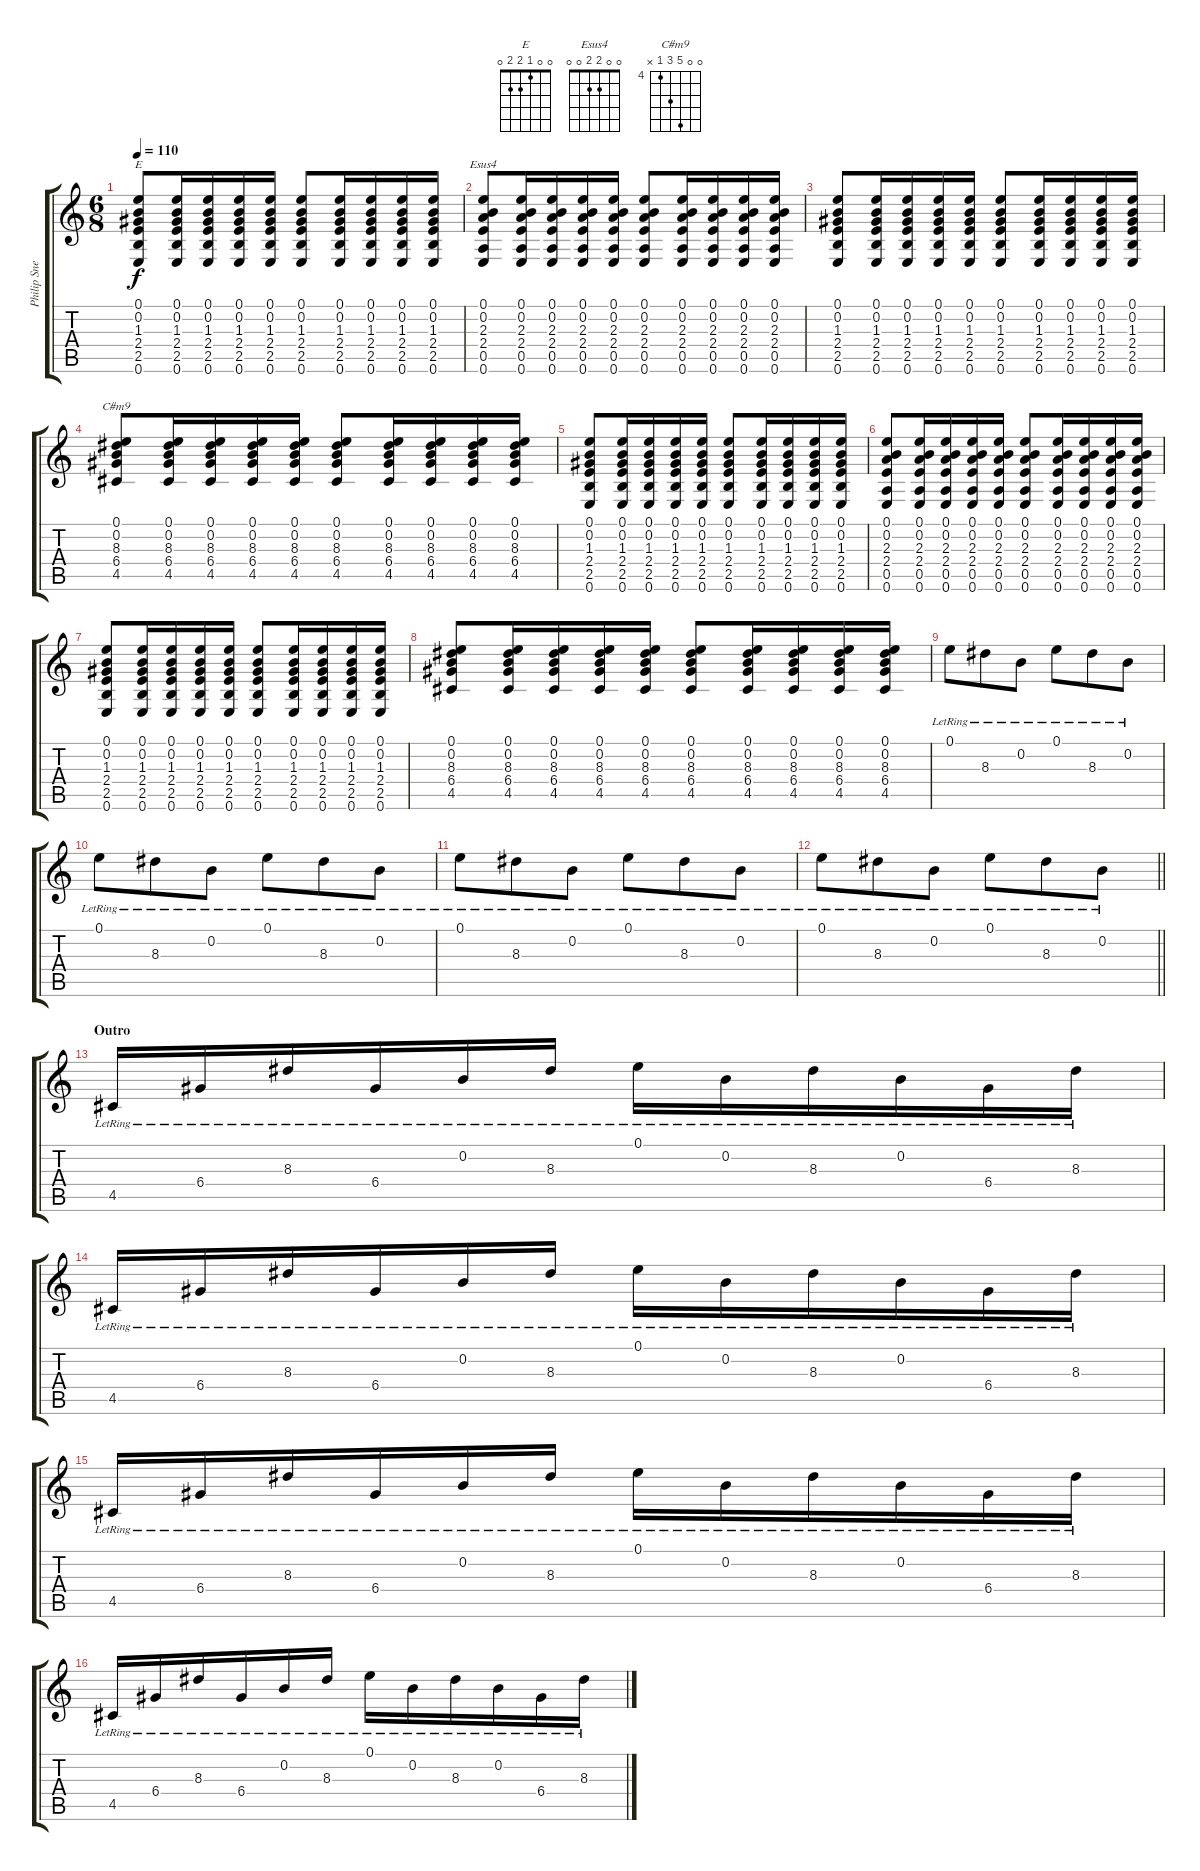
\track ("Philip Sneed | Gtr. 1" "Philip Sne") {instrument acousticguitarnylon}
\staff {score tabs}
\tuning (E4 B3 G3 D3 A2 E2) {hide}
\chord ("E" 0 0 1 2 2 0)
\chord ("Esus4" 0 0 2 2 0 0)
\chord ("C#m9" 0 0 8 6 4 x) {firstfret 4}
\ts (6 8)
\tempo 110
\clef g2
\ks c
(0.1 0.2 1.3 2.4 2.5 0.6).8{ch "E" dy f} (0.1 0.2 1.3 2.4 2.5 0.6).16 (0.1 0.2 1.3 2.4 2.5 0.6).16 (0.1 0.2 1.3 2.4 2.5 0.6).16 (0.1 0.2 1.3 2.4 2.5 0.6).16 (0.1 0.2 1.3 2.4 2.5 0.6).8 (0.1 0.2 1.3 2.4 2.5 0.6).16 (0.1 0.2 1.3 2.4 2.5 0.6).16 (0.1 0.2 1.3 2.4 2.5 0.6).16 (0.1 0.2 1.3 2.4 2.5 0.6).16 |
(0.1 0.2 2.3 2.4 0.5 0.6).8{ch "Esus4"} (0.1 0.2 2.3 2.4 0.5 0.6).16 (0.1 0.2 2.3 2.4 0.5 0.6).16 (0.1 0.2 2.3 2.4 0.5 0.6).16 (0.1 0.2 2.3 2.4 0.5 0.6).16 (0.1 0.2 2.3 2.4 0.5 0.6).8 (0.1 0.2 2.3 2.4 0.5 0.6).16 (0.1 0.2 2.3 2.4 0.5 0.6).16 (0.1 0.2 2.3 2.4 0.5 0.6).16 (0.1 0.2 2.3 2.4 0.5 0.6).16 |
(0.1 0.2 1.3 2.4 2.5 0.6).8 (0.1 0.2 1.3 2.4 2.5 0.6).16 (0.1 0.2 1.3 2.4 2.5 0.6).16 (0.1 0.2 1.3 2.4 2.5 0.6).16 (0.1 0.2 1.3 2.4 2.5 0.6).16 (0.1 0.2 1.3 2.4 2.5 0.6).8 (0.1 0.2 1.3 2.4 2.5 0.6).16 (0.1 0.2 1.3 2.4 2.5 0.6).16 (0.1 0.2 1.3 2.4 2.5 0.6).16 (0.1 0.2 1.3 2.4 2.5 0.6).16 |
(0.1 0.2 8.3 6.4 4.5).8{ch "C#m9"} (0.1 0.2 8.3 6.4 4.5).16 (0.1 0.2 8.3 6.4 4.5).16 (0.1 0.2 8.3 6.4 4.5).16 (0.1 0.2 8.3 6.4 4.5).16 (0.1 0.2 8.3 6.4 4.5).8 (0.1 0.2 8.3 6.4 4.5).16 (0.1 0.2 8.3 6.4 4.5).16 (0.1 0.2 8.3 6.4 4.5).16 (0.1 0.2 8.3 6.4 4.5).16 |
(0.1 0.2 1.3 2.4 2.5 0.6).8 (0.1 0.2 1.3 2.4 2.5 0.6).16 (0.1 0.2 1.3 2.4 2.5 0.6).16 (0.1 0.2 1.3 2.4 2.5 0.6).16 (0.1 0.2 1.3 2.4 2.5 0.6).16 (0.1 0.2 1.3 2.4 2.5 0.6).8 (0.1 0.2 1.3 2.4 2.5 0.6).16 (0.1 0.2 1.3 2.4 2.5 0.6).16 (0.1 0.2 1.3 2.4 2.5 0.6).16 (0.1 0.2 1.3 2.4 2.5 0.6).16 |
(0.1 0.2 2.3 2.4 0.5 0.6).8 (0.1 0.2 2.3 2.4 0.5 0.6).16 (0.1 0.2 2.3 2.4 0.5 0.6).16 (0.1 0.2 2.3 2.4 0.5 0.6).16 (0.1 0.2 2.3 2.4 0.5 0.6).16 (0.1 0.2 2.3 2.4 0.5 0.6).8 (0.1 0.2 2.3 2.4 0.5 0.6).16 (0.1 0.2 2.3 2.4 0.5 0.6).16 (0.1 0.2 2.3 2.4 0.5 0.6).16 (0.1 0.2 2.3 2.4 0.5 0.6).16 |
(0.1 0.2 1.3 2.4 2.5 0.6).8 (0.1 0.2 1.3 2.4 2.5 0.6).16 (0.1 0.2 1.3 2.4 2.5 0.6).16 (0.1 0.2 1.3 2.4 2.5 0.6).16 (0.1 0.2 1.3 2.4 2.5 0.6).16 (0.1 0.2 1.3 2.4 2.5 0.6).8 (0.1 0.2 1.3 2.4 2.5 0.6).16 (0.1 0.2 1.3 2.4 2.5 0.6).16 (0.1 0.2 1.3 2.4 2.5 0.6).16 (0.1 0.2 1.3 2.4 2.5 0.6).16 |
(0.1 0.2 8.3 6.4 4.5).8 (0.1 0.2 8.3 6.4 4.5).16 (0.1 0.2 8.3 6.4 4.5).16 (0.1 0.2 8.3 6.4 4.5).16 (0.1 0.2 8.3 6.4 4.5).16 (0.1 0.2 8.3 6.4 4.5).8 (0.1 0.2 8.3 6.4 4.5).16 (0.1 0.2 8.3 6.4 4.5).16 (0.1 0.2 8.3 6.4 4.5).16 (0.1 0.2 8.3 6.4 4.5).16 |
0.1{lr}.8 8.3{lr}.8 0.2{lr}.8 0.1{lr}.8 8.3{lr}.8 0.2{lr}.8 |
0.1{lr}.8 8.3{lr}.8 0.2{lr}.8 0.1{lr}.8 8.3{lr}.8 0.2{lr}.8 |
0.1{lr}.8 8.3{lr}.8 0.2{lr}.8 0.1{lr}.8 8.3{lr}.8 0.2{lr}.8 |
\barLineRight lightlight
0.1{lr}.8 8.3{lr}.8 0.2{lr}.8 0.1{lr}.8 8.3{lr}.8 0.2{lr}.8 |
\section ("" "Outro")
4.5{lr}.16 6.4{lr}.16 8.3{lr}.16 6.4{lr}.16 0.2{lr}.16 8.3{lr}.16 0.1{lr}.16 0.2{lr}.16 8.3{lr}.16 0.2{lr}.16 6.4{lr}.16 8.3{lr}.16 |
4.5{lr}.16 6.4{lr}.16 8.3{lr}.16 6.4{lr}.16 0.2{lr}.16 8.3{lr}.16 0.1{lr}.16 0.2{lr}.16 8.3{lr}.16 0.2{lr}.16 6.4{lr}.16 8.3{lr}.16 |
4.5{lr}.16 6.4{lr}.16 8.3{lr}.16 6.4{lr}.16 0.2{lr}.16 8.3{lr}.16 0.1{lr}.16 0.2{lr}.16 8.3{lr}.16 0.2{lr}.16 6.4{lr}.16 8.3{lr}.16 |
4.5{lr}.16 6.4{lr}.16 8.3{lr}.16 6.4{lr}.16 0.2{lr}.16 8.3{lr}.16 0.1{lr}.16 0.2{lr}.16 8.3{lr}.16 0.2{lr}.16 6.4{lr}.16 8.3{lr}.16
